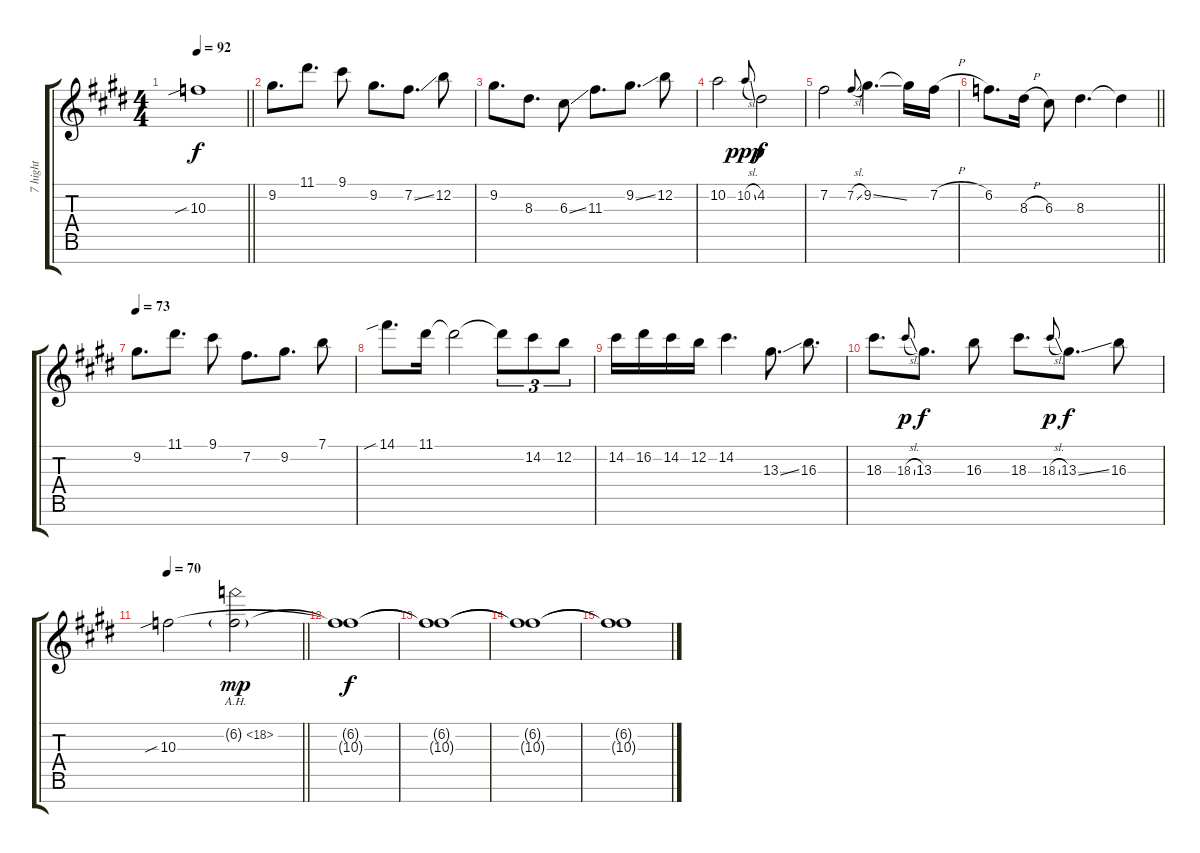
\track ("7 hight" "7 hight") {instrument acousticguitarsteel}
\staff {score tabs}
\tuning (E4 B3 G3 D3 A2 E2 B1) {hide}
\ts (4 4)
\tempo 92
\clef g2
\barLineRight lightlight
\ks e
10.3{sib}.1{dy f} |
9.2.8{d} 11.1.8{d} 9.1.8 9.2.8{d} 7.2{ss}.8{d} 12.2.8 |
9.2.8{d} 8.3.8{d} 6.3{ss}.8 11.3.8{d} 9.2{ss}.8{d} 12.2.8 |
10.2.2 10.2{sl}.8{gr onbeat dy ppp} 4.2.2{dy f} |
7.2.2 7.2{sl}.8{gr onbeat} 9.2{ss}.4{d} 9.2{t}.16 7.2{h}.16 |
\barLineRight lightlight
6.2.8{d} 8.3{h}.16 6.3.8 8.3.4{d} 8.3{t}.4 |
\tempo 73
9.2.8{d} 11.1.8{d} 9.1.8 7.2.8{d} 9.2.8{d} 7.1.8 |
14.1{sib}.8{d} 11.1.16 11.1{t}.2 11.1{t}.8{tu (3 2)} 14.2.8{tu (3 2)} 12.2.8{tu (3 2)} |
14.2.16 16.2.16 14.2.16 12.2.16 14.2.4{d} 13.3{ss}.8{d} 16.3.8{d} |
18.3.8{d} 18.3{sl}.8{gr onbeat dy p} 13.3.8{d dy f} 16.3.8 18.3.8{d} 18.3{sl}.8{gr onbeat dy p} 13.3{ss}.8{d dy f} 16.3.8 |
\tempo 70
\barLineRight lightlight
10.3{sib}.2 6.2{ah 12 g}.2{dy mp} |
(6.2{t} 10.3{t}).1{dy f} |
(6.2{t} 10.3{t}).1 |
(6.2{t} 10.3{t}).1 |
(6.2{t} 10.3{t}).1
